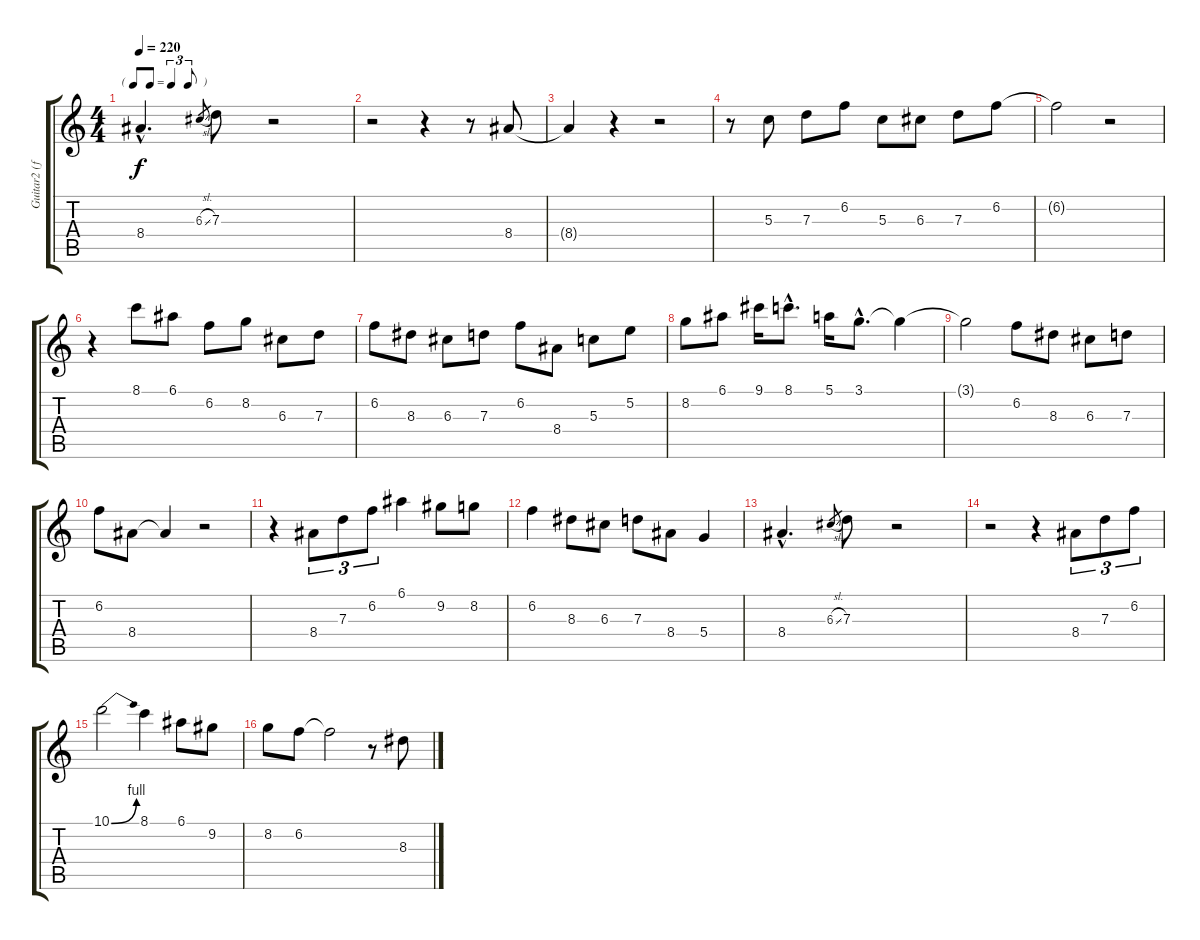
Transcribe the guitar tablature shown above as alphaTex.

\track ("Guitar2 (for sound)" "Guitar2 (f") {instrument electricbassfinger}
\staff {score tabs}
\tuning (E4 B3 G3 D3 A2 E2) {hide}
\ts (4 4)
\tf triplet8th
\tempo 220
\clef g2
\ks c
8.4{hac t}.4{d dy f} 6.3{sl}.8{gr} 7.3.8 r.2 |
r.2 r.4 r.8 8.4.8 |
8.4{t}.4 r.4 r.2 |
r.8 5.3.8 7.3.8 6.2.8 5.3.8 6.3.8 7.3.8 6.2.8 |
6.2{t}.2 r.2 |
r.4 8.1.8 6.1.8 6.2.8 8.2.8 6.3.8 7.3.8 |
6.2.8 8.3.8 6.3.8 7.3.8 6.2.8 8.4.8 5.3.8 5.2.8 |
8.2.8 6.1.8 9.1.16 8.1{hac}.8{d} 5.1.16 3.1{hac}.8{d} 3.1{t}.4 |
3.1{t}.2 6.2.8 8.3.8 6.3.8 7.3.8 |
6.2.8 8.4.8 8.4{t}.4 r.2 |
r.4 8.4.8{tu (3 2)} 7.3.8{tu (3 2)} 6.2.8{tu (3 2)} 6.1.4 9.2.8 8.2.8 |
6.2.4 8.3.8 6.3.8 7.3.8 8.4.8 5.4.4 |
8.4{hac}.4{d} 6.3{sl}.8{gr} 7.3.8 r.2 |
r.2 r.4 8.4.8{tu (3 2)} 7.3.8{tu (3 2)} 6.2.8{tu (3 2)} |
10.1{be (bend 0 0 60 4)}.2 8.1.4 6.1.8 9.2.8 |
8.2.8 6.2.8 6.2{t}.2 r.8 8.3.8
